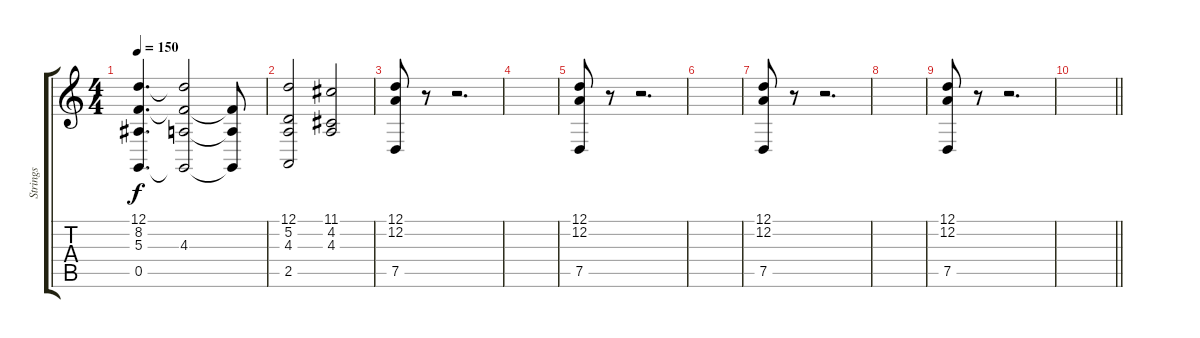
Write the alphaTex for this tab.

\track ("Strings" "Strings") {instrument stringensemble1}
\staff {score tabs}
\tuning (D4 A3 F3 C3 G2 C2) {hide}
\ts (4 4)
\tempo 150
\clef g2
\ks c
(12.1 8.2 5.3 0.5).4{d dy f} (12.1{t} 8.2{t} 4.3 0.5{t}).2 (8.2{t} 4.3{t} 0.5{t}).8 |
(12.1 5.2 4.3 2.5).2 (11.1 4.2 4.3).2 |
(12.1 12.2 7.5).8 r.8 r.2{d} |
|
(12.1 12.2 7.5).8 r.8 r.2{d} |
|
(12.1 12.2 7.5).8 r.8 r.2{d} |
|
(12.1 12.2 7.5).8 r.8 r.2{d} |
\barLineRight lightlight
